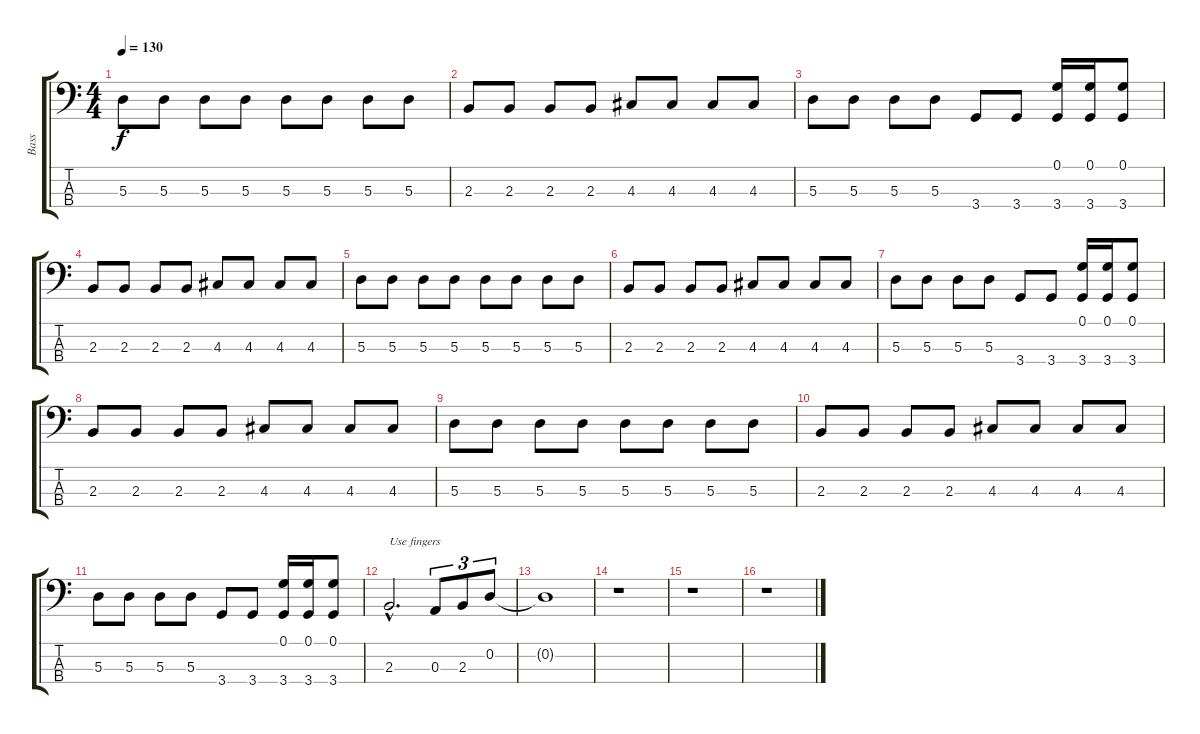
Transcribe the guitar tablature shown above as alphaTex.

\track ("Bass" "Bass") {instrument fretlessbass}
\staff {score tabs}
\tuning (G2 D2 A1 E1) {hide}
\ts (4 4)
\tempo 130
\clef f4
\ks c
5.3.8{dy f} 5.3.8 5.3.8 5.3.8 5.3.8 5.3.8 5.3.8 5.3.8 |
2.3.8 2.3.8 2.3.8 2.3.8 4.3.8 4.3.8 4.3.8 4.3.8 |
5.3.8 5.3.8 5.3.8 5.3.8 3.4.8 3.4.8 (0.1 3.4).16 (0.1 3.4).16 (0.1 3.4).8 |
2.3.8 2.3.8 2.3.8 2.3.8 4.3.8 4.3.8 4.3.8 4.3.8 |
5.3.8 5.3.8 5.3.8 5.3.8 5.3.8 5.3.8 5.3.8 5.3.8 |
2.3.8 2.3.8 2.3.8 2.3.8 4.3.8 4.3.8 4.3.8 4.3.8 |
5.3.8 5.3.8 5.3.8 5.3.8 3.4.8 3.4.8 (0.1 3.4).16 (0.1 3.4).16 (0.1 3.4).8 |
2.3.8 2.3.8 2.3.8 2.3.8 4.3.8 4.3.8 4.3.8 4.3.8 |
5.3.8 5.3.8 5.3.8 5.3.8 5.3.8 5.3.8 5.3.8 5.3.8 |
2.3.8 2.3.8 2.3.8 2.3.8 4.3.8 4.3.8 4.3.8 4.3.8 |
5.3.8 5.3.8 5.3.8 5.3.8 3.4.8 3.4.8 (0.1 3.4).16 (0.1 3.4).16 (0.1 3.4).8 |
2.3{hac}.2{d txt "Use fingers" volume 9 instrument electricbassfinger} 0.3.8{tu (3 2)} 2.3.8{tu (3 2)} 0.2.8{tu (3 2)} |
0.2{t}.1 |
r.1 |
r.1 |
r.1
